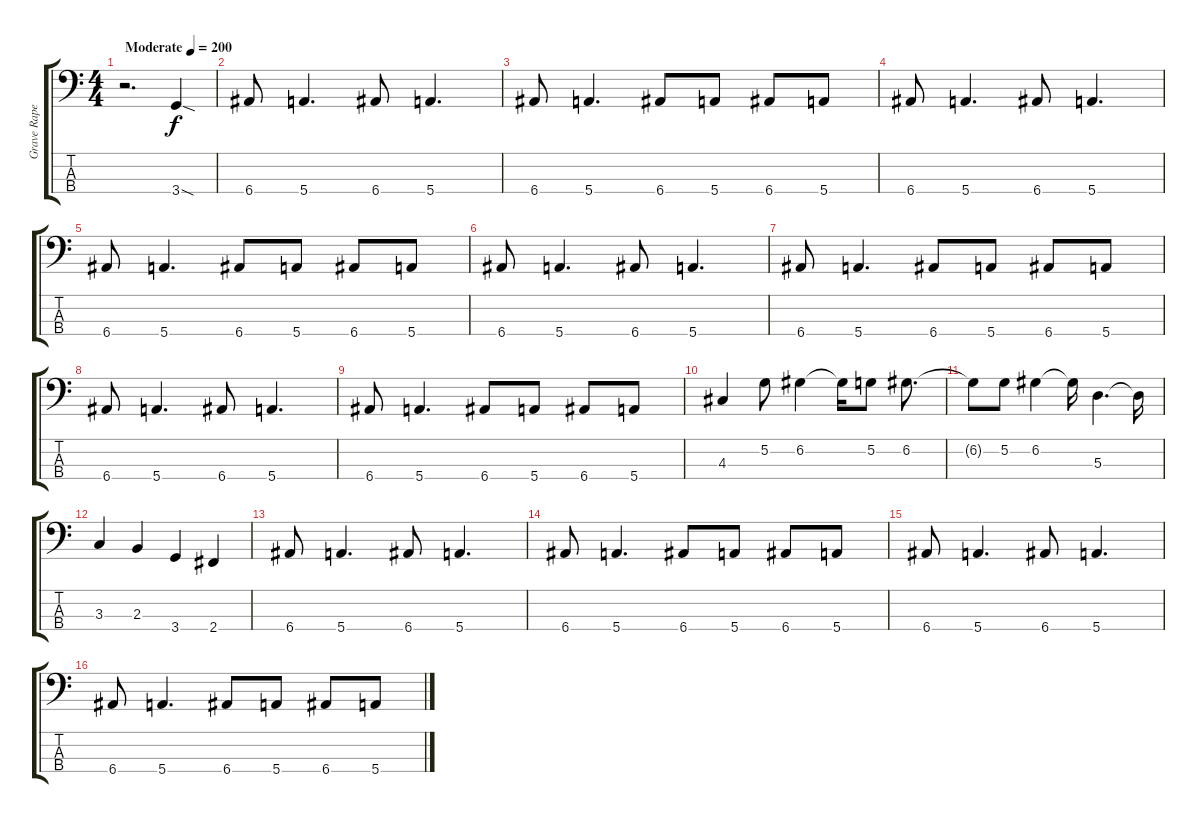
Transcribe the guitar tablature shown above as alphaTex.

\track ("Grave Raper" "Grave Rape") {instrument electricbasspick}
\staff {score tabs}
\tuning (G2 D2 A1 E1) {hide}
\ts (4 4)
\tempo (200 "Moderate")
\clef f4
\ks c
r.2{d dy f instrument electricbasspick} 3.4{sod}.4 |
6.4.8 5.4.4{d} 6.4.8 5.4.4{d} |
6.4.8 5.4.4{d} 6.4.8 5.4.8 6.4.8 5.4.8 |
6.4.8 5.4.4{d} 6.4.8 5.4.4{d} |
6.4.8 5.4.4{d} 6.4.8 5.4.8 6.4.8 5.4.8 |
6.4.8 5.4.4{d} 6.4.8 5.4.4{d} |
6.4.8 5.4.4{d} 6.4.8 5.4.8 6.4.8 5.4.8 |
6.4.8 5.4.4{d} 6.4.8 5.4.4{d} |
6.4.8 5.4.4{d} 6.4.8 5.4.8 6.4.8 5.4.8 |
4.3.4{volume 7 instrument electricbassfinger} 5.2.8 6.2.4 6.2{t}.16 5.2.8 6.2.8{d} |
6.2{t}.8 5.2.8 6.2.4 6.2{t}.16 5.3.4{d} 5.3{t}.16 |
3.3.4 2.3.4 3.4.4 2.4.4 |
6.4.8 5.4.4{d} 6.4.8 5.4.4{d} |
6.4.8 5.4.4{d} 6.4.8 5.4.8 6.4.8 5.4.8 |
6.4.8 5.4.4{d} 6.4.8 5.4.4{d} |
6.4.8 5.4.4{d} 6.4.8 5.4.8 6.4.8 5.4.8
